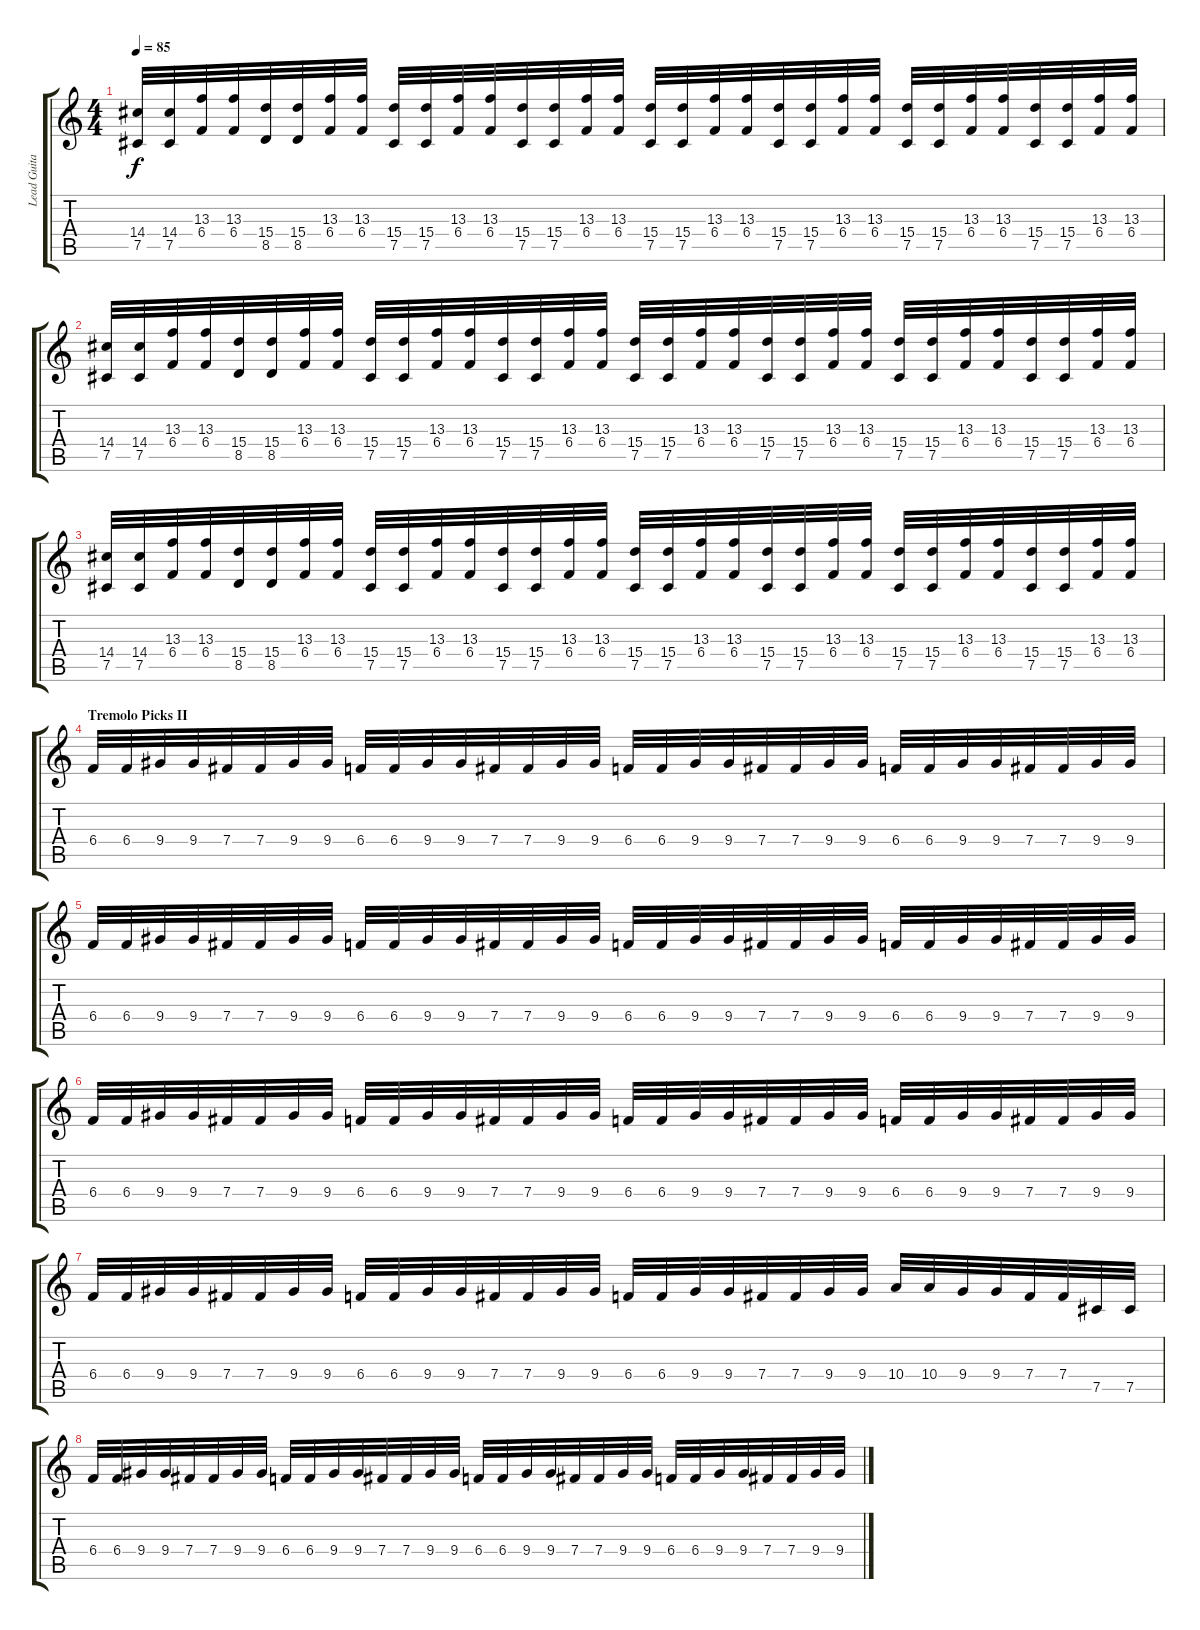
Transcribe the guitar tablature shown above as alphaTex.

\track ("Lead Guitar 2" "Lead Guita") {instrument distortionguitar}
\staff {score tabs}
\tuning (Db4 Ab3 E3 B2 Gb2 Db2) {hide}
\ts (4 4)
\tempo 85
\clef g2
\ks c
(14.4 7.5).32{dy f} (14.4 7.5).32 (13.3 6.4).32 (13.3 6.4).32 (15.4 8.5).32 (15.4 8.5).32 (13.3 6.4).32 (13.3 6.4).32 (15.4 7.5).32 (15.4 7.5).32 (13.3 6.4).32 (13.3 6.4).32 (15.4 7.5).32 (15.4 7.5).32 (13.3 6.4).32 (13.3 6.4).32 (15.4 7.5).32 (15.4 7.5).32 (13.3 6.4).32 (13.3 6.4).32 (15.4 7.5).32 (15.4 7.5).32 (13.3 6.4).32 (13.3 6.4).32 (15.4 7.5).32 (15.4 7.5).32 (13.3 6.4).32 (13.3 6.4).32 (15.4 7.5).32 (15.4 7.5).32 (13.3 6.4).32 (13.3 6.4).32 |
(14.4 7.5).32 (14.4 7.5).32 (13.3 6.4).32 (13.3 6.4).32 (15.4 8.5).32 (15.4 8.5).32 (13.3 6.4).32 (13.3 6.4).32 (15.4 7.5).32 (15.4 7.5).32 (13.3 6.4).32 (13.3 6.4).32 (15.4 7.5).32 (15.4 7.5).32 (13.3 6.4).32 (13.3 6.4).32 (15.4 7.5).32 (15.4 7.5).32 (13.3 6.4).32 (13.3 6.4).32 (15.4 7.5).32 (15.4 7.5).32 (13.3 6.4).32 (13.3 6.4).32 (15.4 7.5).32 (15.4 7.5).32 (13.3 6.4).32 (13.3 6.4).32 (15.4 7.5).32 (15.4 7.5).32 (13.3 6.4).32 (13.3 6.4).32 |
(14.4 7.5).32 (14.4 7.5).32 (13.3 6.4).32 (13.3 6.4).32 (15.4 8.5).32 (15.4 8.5).32 (13.3 6.4).32 (13.3 6.4).32 (15.4 7.5).32 (15.4 7.5).32 (13.3 6.4).32 (13.3 6.4).32 (15.4 7.5).32 (15.4 7.5).32 (13.3 6.4).32 (13.3 6.4).32 (15.4 7.5).32 (15.4 7.5).32 (13.3 6.4).32 (13.3 6.4).32 (15.4 7.5).32 (15.4 7.5).32 (13.3 6.4).32 (13.3 6.4).32 (15.4 7.5).32 (15.4 7.5).32 (13.3 6.4).32 (13.3 6.4).32 (15.4 7.5).32 (15.4 7.5).32 (13.3 6.4).32 (13.3 6.4).32 |
\section ("" "Tremolo Picks II")
6.4.32{volume 12 balance 12 instrument overdrivenguitar} 6.4.32 9.4.32 9.4.32 7.4.32 7.4.32 9.4.32 9.4.32 6.4.32 6.4.32 9.4.32 9.4.32 7.4.32 7.4.32 9.4.32 9.4.32 6.4.32 6.4.32 9.4.32 9.4.32 7.4.32 7.4.32 9.4.32 9.4.32 6.4.32 6.4.32 9.4.32 9.4.32 7.4.32 7.4.32 9.4.32 9.4.32 |
6.4.32 6.4.32 9.4.32 9.4.32 7.4.32 7.4.32 9.4.32 9.4.32 6.4.32 6.4.32 9.4.32 9.4.32 7.4.32 7.4.32 9.4.32 9.4.32 6.4.32 6.4.32 9.4.32 9.4.32 7.4.32 7.4.32 9.4.32 9.4.32 6.4.32 6.4.32 9.4.32 9.4.32 7.4.32 7.4.32 9.4.32 9.4.32 |
6.4.32 6.4.32 9.4.32 9.4.32 7.4.32 7.4.32 9.4.32 9.4.32 6.4.32 6.4.32 9.4.32 9.4.32 7.4.32 7.4.32 9.4.32 9.4.32 6.4.32 6.4.32 9.4.32 9.4.32 7.4.32 7.4.32 9.4.32 9.4.32 6.4.32 6.4.32 9.4.32 9.4.32 7.4.32 7.4.32 9.4.32 9.4.32 |
6.4.32 6.4.32 9.4.32 9.4.32 7.4.32 7.4.32 9.4.32 9.4.32 6.4.32 6.4.32 9.4.32 9.4.32 7.4.32 7.4.32 9.4.32 9.4.32 6.4.32 6.4.32 9.4.32 9.4.32 7.4.32 7.4.32 9.4.32 9.4.32 10.4.32 10.4.32 9.4.32 9.4.32 7.4.32 7.4.32 7.5.32 7.5.32 |
6.4.32 6.4.32 9.4.32 9.4.32 7.4.32 7.4.32 9.4.32 9.4.32 6.4.32 6.4.32 9.4.32 9.4.32 7.4.32 7.4.32 9.4.32 9.4.32 6.4.32 6.4.32 9.4.32 9.4.32 7.4.32 7.4.32 9.4.32 9.4.32 6.4.32 6.4.32 9.4.32 9.4.32 7.4.32 7.4.32 9.4.32 9.4.32
